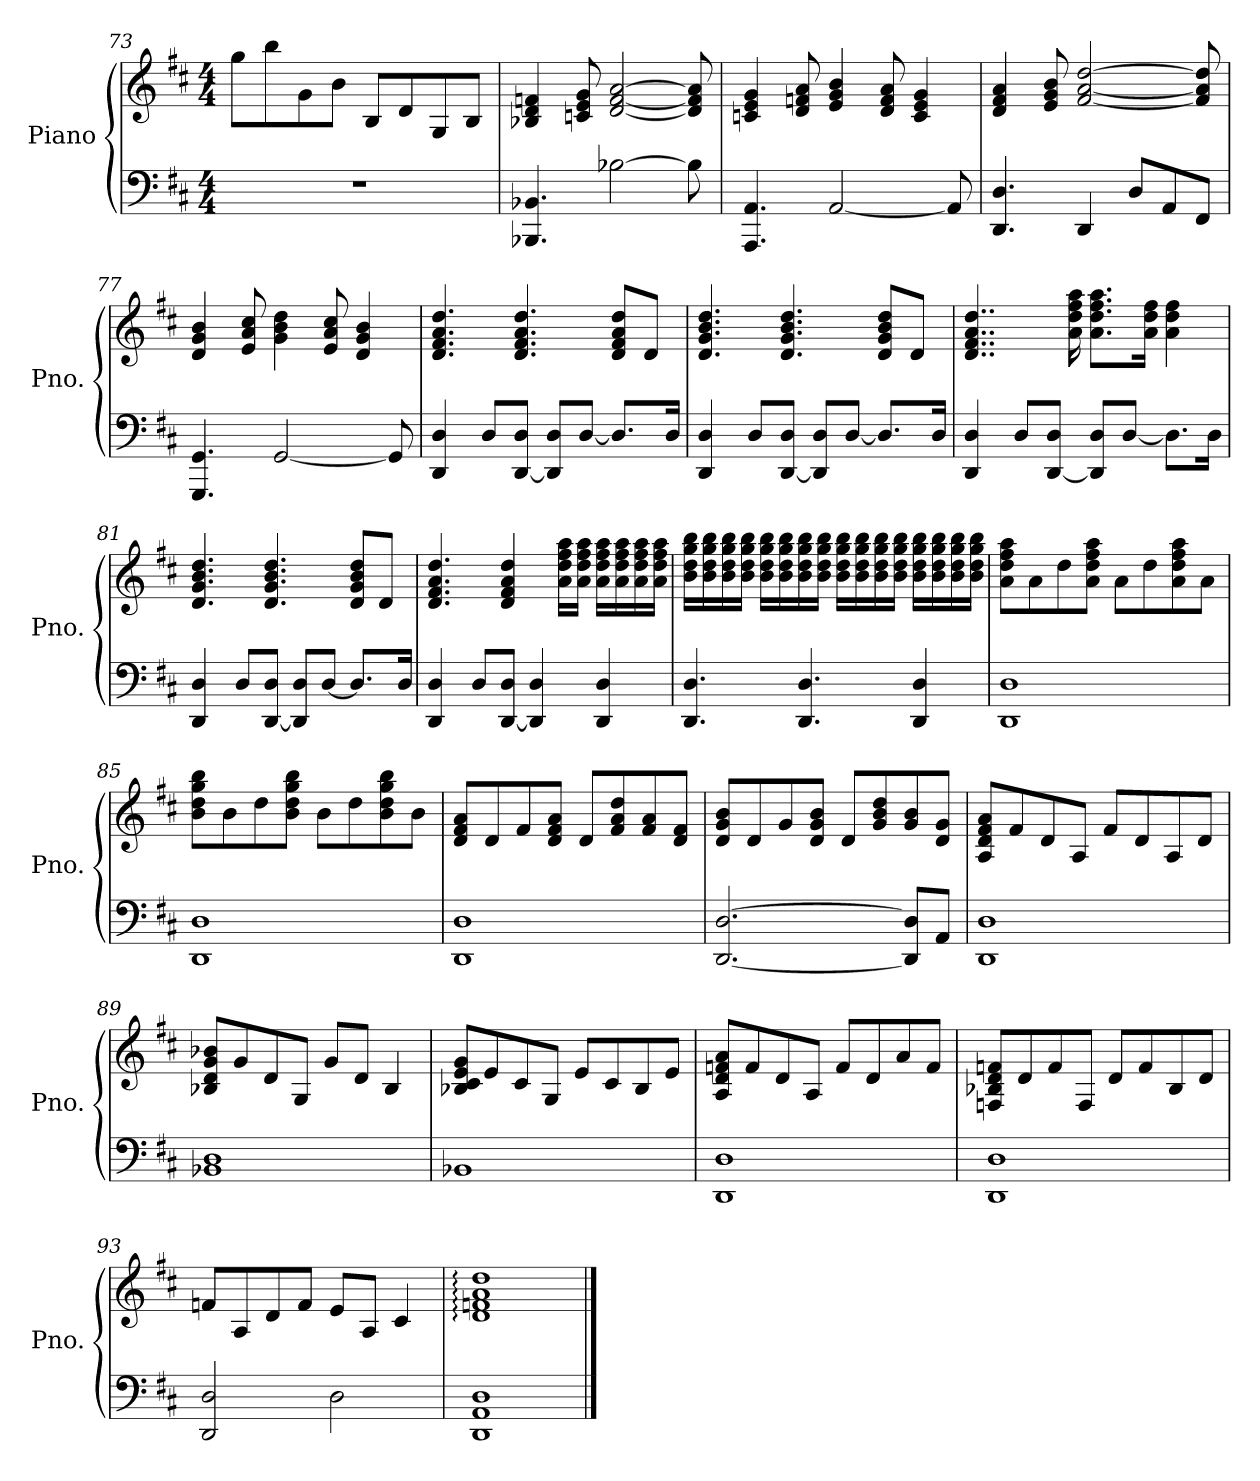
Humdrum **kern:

**kern	**kern
*part1	*part1
*staff2	*staff1
*I"Piano	*
*I'Pno.	*
!!LO:PB:g=z
*clefF4	*clefG2
*k[f#c#]	*k[f#c#]
*M4/4	*M4/4
=73	=73
1r	8gg\L
.	8bb\
.	8g\
.	8b\J
.	8B/L
.	8d/
.	8G/
.	8B/J
=74	=74
4.BBB-X/ 4.BB-X/	4B-X/ 4d/ 4fn/
.	8cn/ 8e/ 8g/
[2B-X\	[2d/ [2f/ [2a/
8B-\]	8d/] 8f/] 8a/]
=75	=75
4.AAA/ 4.AA/	4cn/ 4e/ 4g/
.	8d/ 8fn/ 8a/
[2AA/	4e/ 4g/ 4b/
.	8d/ 8f/ 8a/
.	4c/ 4e/ 4g/
8AA/]	.
=76	=76
4.DD/ 4.D/	4d/ 4f#/ 4a/
.	8e/ 8g/ 8b/
4DD/	[2f#/ [2a/ [2dd/
8D/L	.
8AA/	.
8FF#/J	8f#/] 8a/] 8dd/]
=77	=77
4.GGG/ 4.GG/	4d/ 4g/ 4b/
.	8e/ 8a/ 8cc#/
[2GG/	4g\ 4b\ 4dd\
.	8e/ 8a/ 8cc#/
.	4d/ 4g/ 4b/
8GG/]	.
!!LO:LB:g=z
=78	=78
4DD/ 4D/	4.d/ 4.f#/ 4.a/ 4.dd/
8D/L	.
[8DD/ 8D/J	4.d/ 4.f#/ 4.a/ 4.dd/
8DD/] 8D/L	.
[8D/J	.
8.D/L]	8d/ 8f#/ 8a/ 8dd/L
.	8d/J
16D/Jk	.
=79	=79
4DD/ 4D/	4.d/ 4.g/ 4.b/ 4.dd/
8D/L	.
[8DD/ 8D/J	4.d/ 4.g/ 4.b/ 4.dd/
8DD/] 8D/L	.
[8D/J	.
8.D/L]	8d/ 8g/ 8b/ 8dd/L
.	8d/J
16D/Jk	.
=80	=80
4DD/ 4D/	4..d/ 4..f#/ 4..a/ 4..dd/
8D/L	.
[8DD/ 8D/J	.
.	16a\ 16dd\ 16ff#\ 16aa\
8DD/] 8D/L	8.a\ 8.dd\ 8.ff#\ 8.aa\L
[8D/J	.
.	16a\ 16dd\ 16ff#\Jk
8.D\L]	4a\ 4dd\ 4ff#\
16D\Jk	.
=81	=81
4DD/ 4D/	4.d/ 4.g/ 4.b/ 4.dd/
8D/L	.
[8DD/ 8D/J	4.d/ 4.g/ 4.b/ 4.dd/
8DD/] 8D/L	.
[8D/J	.
8.D/L]	8d/ 8g/ 8b/ 8dd/L
.	8d/J
16D/Jk	.
!!LO:LB:g=z
=82	=82
4DD/ 4D/	4.d/ 4.f#/ 4.a/ 4.dd/
8D/L	.
[8DD/ 8D/J	4d/ 4f#/ 4a/ 4dd/
4DD/] 4D/	.
.	16a\ 16dd\ 16ff#\ 16aa\LL
.	16a\ 16dd\ 16ff#\ 16aa\JJ
4DD/ 4D/	16a\ 16dd\ 16ff#\ 16aa\LL
.	16a\ 16dd\ 16ff#\ 16aa\
.	16a\ 16dd\ 16ff#\ 16aa\
.	16a\ 16dd\ 16ff#\ 16aa\JJ
=83	=83
4.DD/ 4.D/	16b\ 16dd\ 16gg\ 16bb\LL
.	16b\ 16dd\ 16gg\ 16bb\
.	16b\ 16dd\ 16gg\ 16bb\
.	16b\ 16dd\ 16gg\ 16bb\JJ
.	16b\ 16dd\ 16gg\ 16bb\LL
.	16b\ 16dd\ 16gg\ 16bb\
4.DD/ 4.D/	16b\ 16dd\ 16gg\ 16bb\
.	16b\ 16dd\ 16gg\ 16bb\JJ
.	16b\ 16dd\ 16gg\ 16bb\LL
.	16b\ 16dd\ 16gg\ 16bb\
.	16b\ 16dd\ 16gg\ 16bb\
.	16b\ 16dd\ 16gg\ 16bb\JJ
4DD/ 4D/	16b\ 16dd\ 16gg\ 16bb\LL
.	16b\ 16dd\ 16gg\ 16bb\
.	16b\ 16dd\ 16gg\ 16bb\
.	16b\ 16dd\ 16gg\ 16bb\JJ
=84	=84
1DD 1D	8a\ 8dd\ 8ff#\ 8aa\L
.	8a\
.	8dd\
.	8a\ 8dd\ 8ff#\ 8aa\J
.	8a\L
.	8dd\
.	8a\ 8dd\ 8ff#\ 8aa\
.	8a\J
!!LO:LB:g=z
=85	=85
1DD 1D	8b\ 8dd\ 8gg\ 8bb\L
.	8b\
.	8dd\
.	8b\ 8dd\ 8gg\ 8bb\J
.	8b\L
.	8dd\
.	8b\ 8dd\ 8gg\ 8bb\
.	8b\J
=86	=86
1DD 1D	8d/ 8f#/ 8a/L
.	8d/
.	8f#/
.	8d/ 8f#/ 8a/J
.	8d/L
.	8f#/ 8a/ 8dd/
.	8f#/ 8a/
.	8d/ 8f#/J
=87	=87
[2.DD/ [2.D/	8d/ 8g/ 8b/L
.	8d/
.	8g/
.	8d/ 8g/ 8b/J
.	8d/L
.	8g/ 8b/ 8dd/
8DD/] 8D/]L	8g/ 8b/
8AA/J	8d/ 8g/J
=88	=88
1DD 1D	8A/ 8d/ 8f#/ 8a/L
.	8f#/
.	8d/
.	8A/J
.	8f#/L
.	8d/
.	8A/
.	8d/J
=89	=89
1BB-X 1D	8B-X/ 8d/ 8g/ 8b-X/L
.	8g/
.	8d/
.	8G/J
.	8g/L
.	8d/J
.	4B-/
!!LO:LB:g=z
=90	=90
1BB-X	8B-X/ 8c#/ 8e/ 8g/L
.	8e/
.	8c#/
.	8G/J
.	8e/L
.	8c#/
.	8B-/
.	8e/J
=91	=91
1DD 1D	8A/ 8d/ 8fn/ 8a/L
.	8f/
.	8d/
.	8A/J
.	8f/L
.	8d/
.	8a/
.	8f/J
=92	=92
1DD 1D	8Fn/ 8B-X/ 8d/ 8fn/L
.	8d/
.	8f/
.	8F/J
.	8d/L
.	8f/
.	8B-/
.	8d/J
=93	=93
2DD/ 2D/	8fn/L
.	8A/
.	8d/
.	8f/J
2D\	8e/L
.	8A/J
.	4c#/
=94	=94
1DD 1AA 1D	1d: 1fn: 1a: 1dd:
==	==
*-	*-
